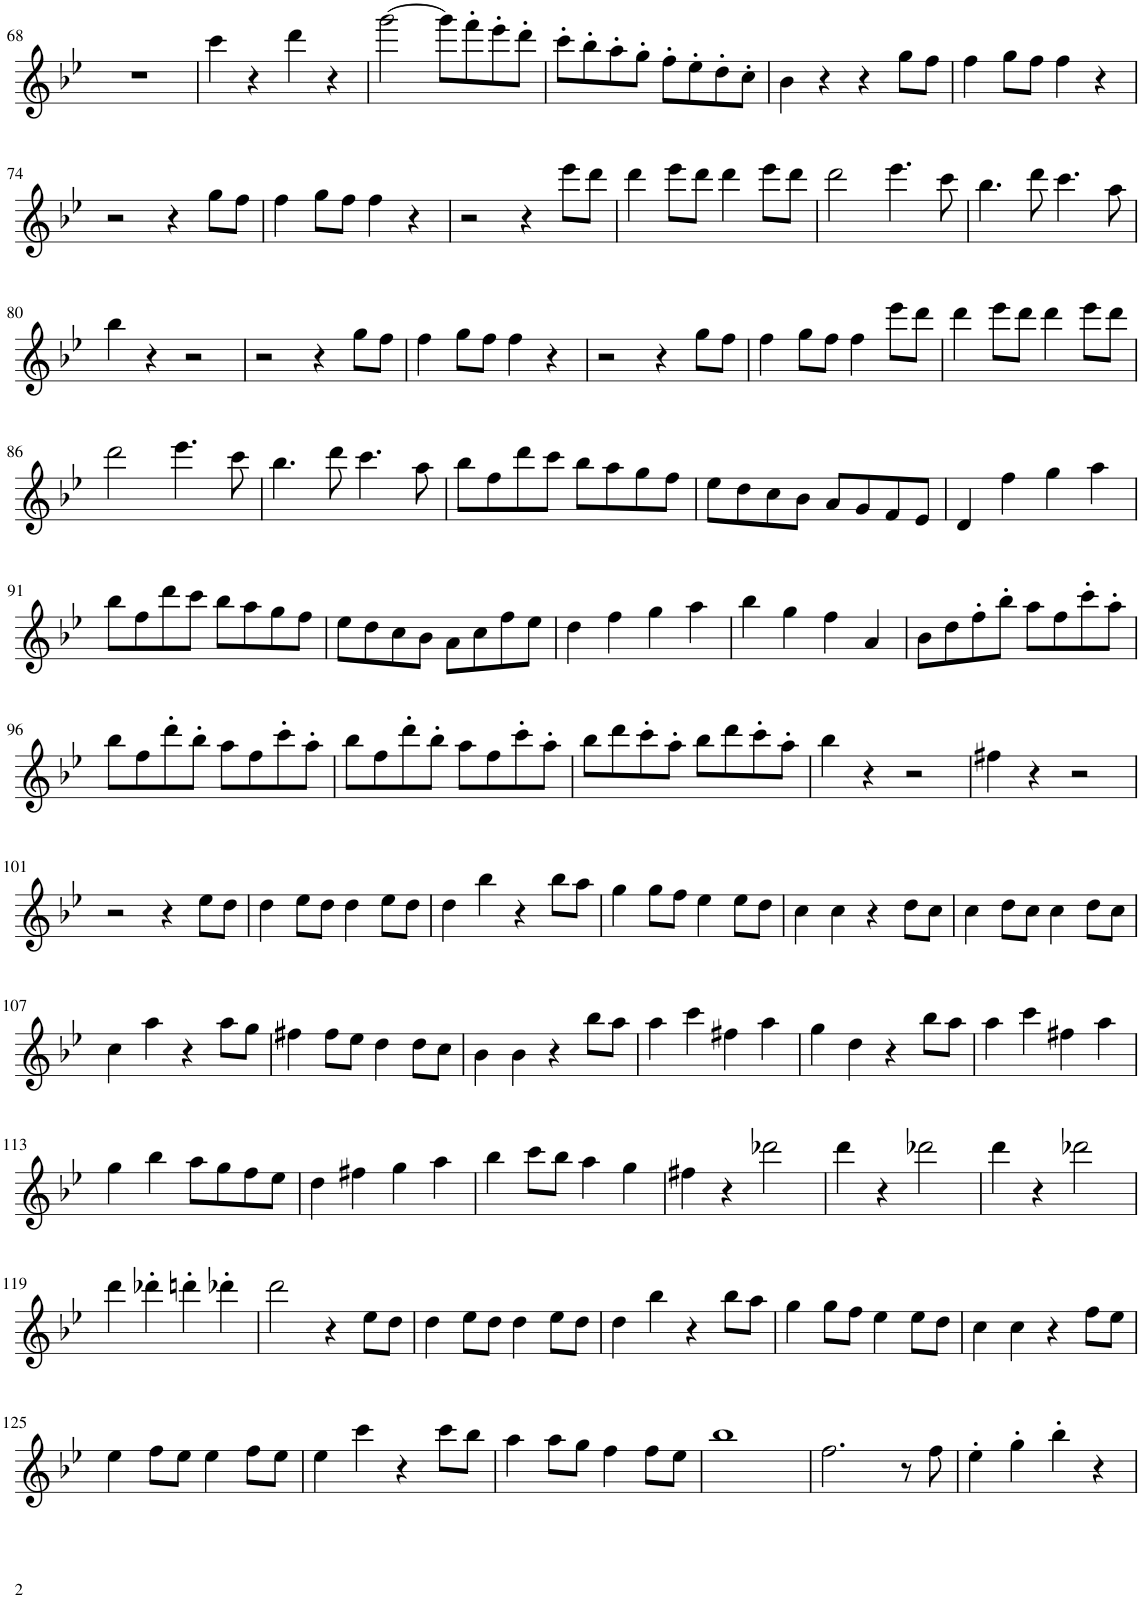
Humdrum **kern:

**kern
*part1
*staff1
*I"Flute, Flute
*I'Fl
!!LO:PB:g=z
*clefG2
*k[b-e-]
*M4/4
=68
1r
=69
4ccc\
4r
4ddd\
4r
=70
[2ggg\
8ggg\L]
8fff'\
8eee-'\
8ddd'\J
=71
8ccc'\L
8bb-'\
8aa'\
8gg'\J
8ff'\L
8ee-'\
8dd'\
8cc'\J
=72
4b-\
4r
4r
8gg\L
8ff\J
=73
4ff\
8gg\L
8ff\J
4ff\
4r
!!LO:LB:g=z
=74
2r
4r
8gg\L
8ff\J
=75
4ff\
8gg\L
8ff\J
4ff\
4r
=76
2r
4r
8eee-\L
8ddd\J
=77
4ddd\
8eee-\L
8ddd\J
4ddd\
8eee-\L
8ddd\J
=78
2ddd\
4.eee-\
8ccc\
=79
4.bb-\
8ddd\
4.ccc\
8aa\
!!LO:LB:g=z
=80
4bb-\
4r
2r
=81
2r
4r
8gg\L
8ff\J
=82
4ff\
8gg\L
8ff\J
4ff\
4r
=83
2r
4r
8gg\L
8ff\J
=84
4ff\
8gg\L
8ff\J
4ff\
8eee-\L
8ddd\J
=85
4ddd\
8eee-\L
8ddd\J
4ddd\
8eee-\L
8ddd\J
!!LO:LB:g=z
=86
2ddd\
4.eee-\
8ccc\
=87
4.bb-\
8ddd\
4.ccc\
8aa\
=88
8bb-\L
8ff\
8ddd\
8ccc\J
8bb-\L
8aa\
8gg\
8ff\J
=89
8ee-\L
8dd\
8cc\
8b-\J
8a/L
8g/
8f/
8e-/J
=90
4d/
4ff\
4gg\
4aa\
!!LO:LB:g=z
=91
8bb-\L
8ff\
8ddd\
8ccc\J
8bb-\L
8aa\
8gg\
8ff\J
=92
8ee-\L
8dd\
8cc\
8b-\J
8a\L
8cc\
8ff\
8ee-\J
=93
4dd\
4ff\
4gg\
4aa\
=94
4bb-\
4gg\
4ff\
4a/
=95
8b-\L
8dd\
8ff'\
8bb-'\J
8aa\L
8ff\
8ccc'\
8aa'\J
!!LO:LB:g=z
=96
8bb-\L
8ff\
8ddd'\
8bb-'\J
8aa\L
8ff\
8ccc'\
8aa'\J
=97
8bb-\L
8ff\
8ddd'\
8bb-'\J
8aa\L
8ff\
8ccc'\
8aa'\J
=98
8bb-\L
8ddd\
8ccc'\
8aa'\J
8bb-\L
8ddd\
8ccc'\
8aa'\J
=99
4bb-\
4r
2r
=100
4ff#X\
4r
2r
!!LO:LB:g=z
=101
2r
4r
8ee-\L
8dd\J
=102
4dd\
8ee-\L
8dd\J
4dd\
8ee-\L
8dd\J
=103
4dd\
4bb-\
4r
8bb-\L
8aa\J
=104
4gg\
8gg\L
8ff\J
4ee-\
8ee-\L
8dd\J
=105
4cc\
4cc\
4r
8dd\L
8cc\J
=106
4cc\
8dd\L
8cc\J
4cc\
8dd\L
8cc\J
!!LO:LB:g=z
=107
4cc\
4aa\
4r
8aa\L
8gg\J
=108
4ff#X\
8ff#\L
8ee-\J
4dd\
8dd\L
8cc\J
=109
4b-\
4b-\
4r
8bb-\L
8aa\J
=110
4aa\
4ccc\
4ff#X\
4aa\
=111
4gg\
4dd\
4r
8bb-\L
8aa\J
=112
4aa\
4ccc\
4ff#X\
4aa\
!!LO:LB:g=z
=113
4gg\
4bb-\
8aa\L
8gg\
8ff\
8ee-\J
=114
4dd\
4ff#X\
4gg\
4aa\
=115
4bb-\
8ccc\L
8bb-\J
4aa\
4gg\
=116
4ff#X\
4r
2ddd-X\
=117
4ddd\
4r
2ddd-X\
=118
4ddd\
4r
2ddd-X\
!!LO:LB:g=z
=119
4ddd\
4ddd-X'\
4dddn'\
4ddd-X'\
=120
2ddd\
4r
8ee-\L
8dd\J
=121
4dd\
8ee-\L
8dd\J
4dd\
8ee-\L
8dd\J
=122
4dd\
4bb-\
4r
8bb-\L
8aa\J
=123
4gg\
8gg\L
8ff\J
4ee-\
8ee-\L
8dd\J
=124
4cc\
4cc\
4r
8ff\L
8ee-\J
!!LO:LB:g=z
=125
4ee-\
8ff\L
8ee-\J
4ee-\
8ff\L
8ee-\J
=126
4ee-\
4ccc\
4r
8ccc\L
8bb-\J
=127
4aa\
8aa\L
8gg\J
4ff\
8ff\L
8ee-\J
=128
1bb-
=129
2.ff\
8r
8ff\
=130
4ee-'\
4gg'\
4bb-'\
4r
=
*-
